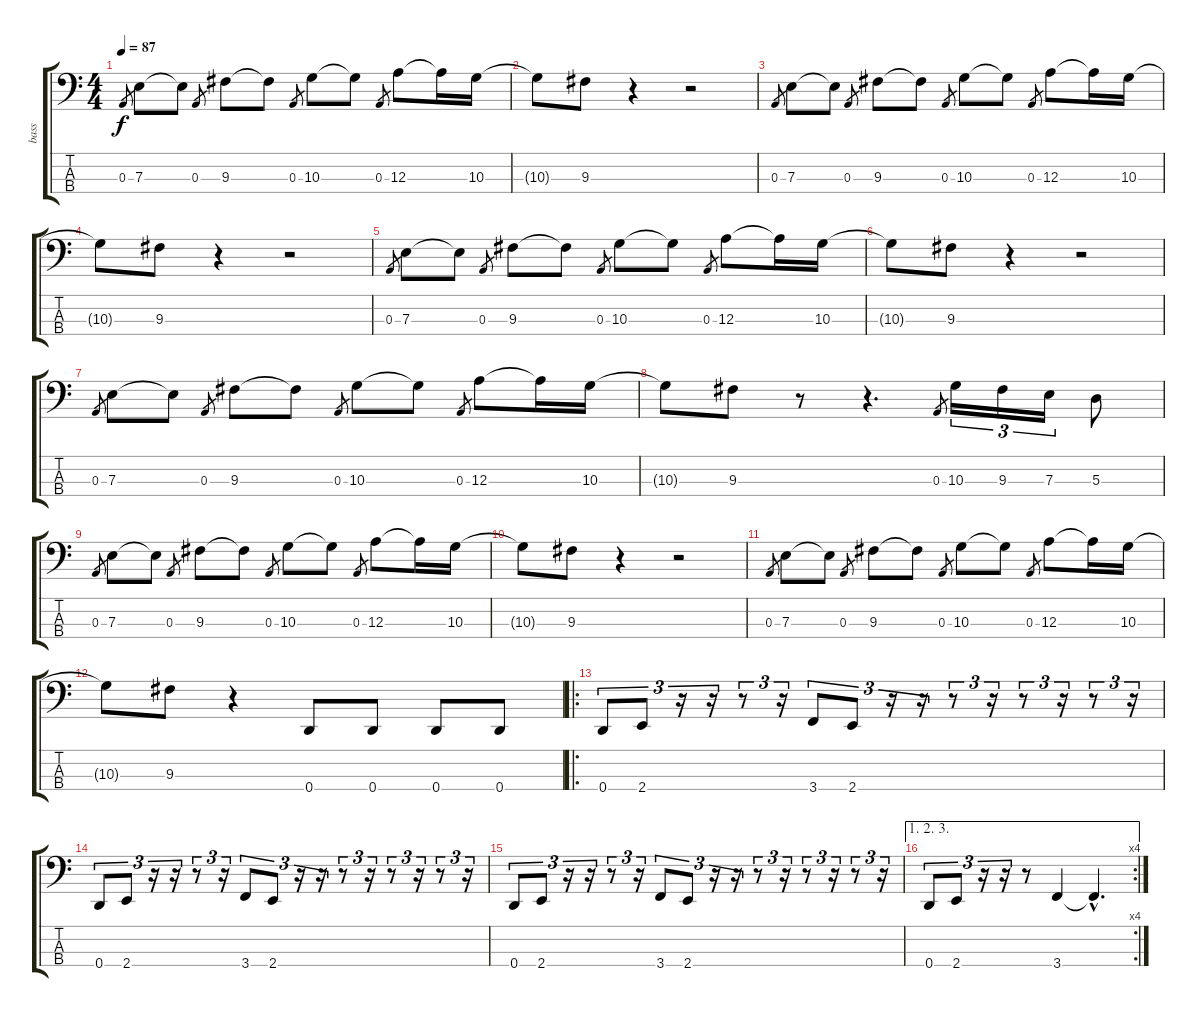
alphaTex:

\track ("bass" "bass") {instrument electricbassfinger}
\staff {score tabs}
\tuning (G2 D2 A1 D1) {hide}
\ts (4 4)
\tempo 87
\clef f4
\ks c
0.3.8{gr dy f instrument electricbassfinger} 7.3.8 7.3{t}.8 0.3.8{gr} 9.3.8 9.3{t}.8 0.3.8{gr} 10.3.8 10.3{t}.8 0.3.8{gr} 12.3.8 12.3{t}.16 10.3.16 |
10.3{t}.8 9.3.8 r.4 r.2 |
0.3.8{gr} 7.3.8 7.3{t}.8 0.3.8{gr} 9.3.8 9.3{t}.8 0.3.8{gr} 10.3.8 10.3{t}.8 0.3.8{gr} 12.3.8 12.3{t}.16 10.3.16 |
10.3{t}.8 9.3.8 r.4 r.2 |
0.3.8{gr} 7.3.8 7.3{t}.8 0.3.8{gr} 9.3.8 9.3{t}.8 0.3.8{gr} 10.3.8 10.3{t}.8 0.3.8{gr} 12.3.8 12.3{t}.16 10.3.16 |
10.3{t}.8 9.3.8 r.4 r.2 |
0.3.8{gr} 7.3.8 7.3{t}.8 0.3.8{gr} 9.3.8 9.3{t}.8 0.3.8{gr} 10.3.8 10.3{t}.8 0.3.8{gr} 12.3.8 12.3{t}.16 10.3.16 |
10.3{t}.8 9.3.8 r.8 r.4{d} 0.3.8{gr} 10.3.16{tu (3 2)} 9.3.16{tu (3 2)} 7.3.16{tu (3 2)} 5.3.8 |
0.3.8{gr} 7.3.8 7.3{t}.8 0.3.8{gr} 9.3.8 9.3{t}.8 0.3.8{gr} 10.3.8 10.3{t}.8 0.3.8{gr} 12.3.8 12.3{t}.16 10.3.16 |
10.3{t}.8 9.3.8 r.4 r.2 |
0.3.8{gr} 7.3.8 7.3{t}.8 0.3.8{gr} 9.3.8 9.3{t}.8 0.3.8{gr} 10.3.8 10.3{t}.8 0.3.8{gr} 12.3.8 12.3{t}.16 10.3.16 |
10.3{t}.8 9.3.8 r.4 0.4.8 0.4.8 0.4.8 0.4.8 |
\ro
0.4.8{tu (3 2)} 2.4.8{tu (3 2)} r.16{tu (3 2)} r.16{tu (3 2)} r.8{tu (3 2)} r.16{tu (3 2)} 3.4.8{tu (3 2)} 2.4.8{tu (3 2)} r.16{tu (3 2)} r.16{tu (3 2)} r.8{tu (3 2)} r.16{tu (3 2)} r.8{tu (3 2)} r.16{tu (3 2)} r.8{tu (3 2)} r.16{tu (3 2)} |
0.4.8{tu (3 2)} 2.4.8{tu (3 2)} r.16{tu (3 2)} r.16{tu (3 2)} r.8{tu (3 2)} r.16{tu (3 2)} 3.4.8{tu (3 2)} 2.4.8{tu (3 2)} r.16{tu (3 2)} r.16{tu (3 2)} r.8{tu (3 2)} r.16{tu (3 2)} r.8{tu (3 2)} r.16{tu (3 2)} r.8{tu (3 2)} r.16{tu (3 2)} |
0.4.8{tu (3 2)} 2.4.8{tu (3 2)} r.16{tu (3 2)} r.16{tu (3 2)} r.8{tu (3 2)} r.16{tu (3 2)} 3.4.8{tu (3 2)} 2.4.8{tu (3 2)} r.16{tu (3 2)} r.16{tu (3 2)} r.8{tu (3 2)} r.16{tu (3 2)} r.8{tu (3 2)} r.16{tu (3 2)} r.8{tu (3 2)} r.16{tu (3 2)} |
\ae (1 2 3)
\rc 4
0.4.8{tu (3 2)} 2.4.8{tu (3 2)} r.16{tu (3 2)} r.16{tu (3 2)} r.8 3.4.4 3.4{hac t}.4{d}
